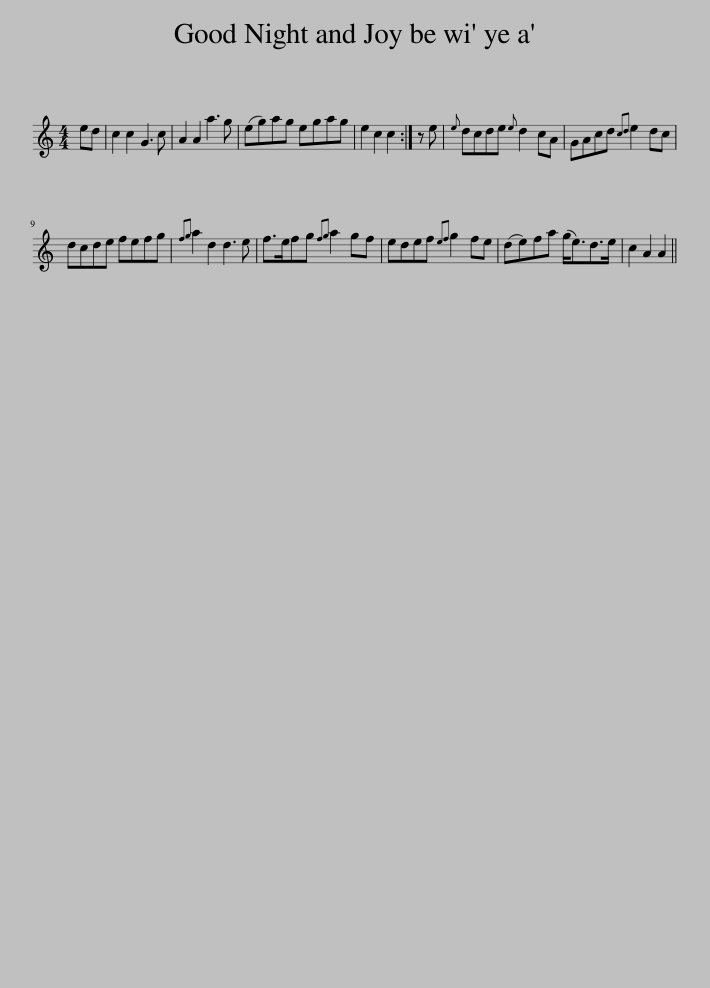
X:1
L:1/8
M:4/4
I:linebreak $
K:C
V:1 treble
V:1
 ed | c2 c2 G3 c | A2 A2 a3 g | (eg)ag egag | e2 c2 c2 :| %5
 z e |{e} dcde{e} d2 cA | GAcd{cd} e2 dc |$ dcde fefg |{fg} a2 d2 d3 e | %10
 f>efg{fg} a2 gf | edef{ef} g2 fe | (de)fa (g<e)d>e | c2 A2 A2 || %14
